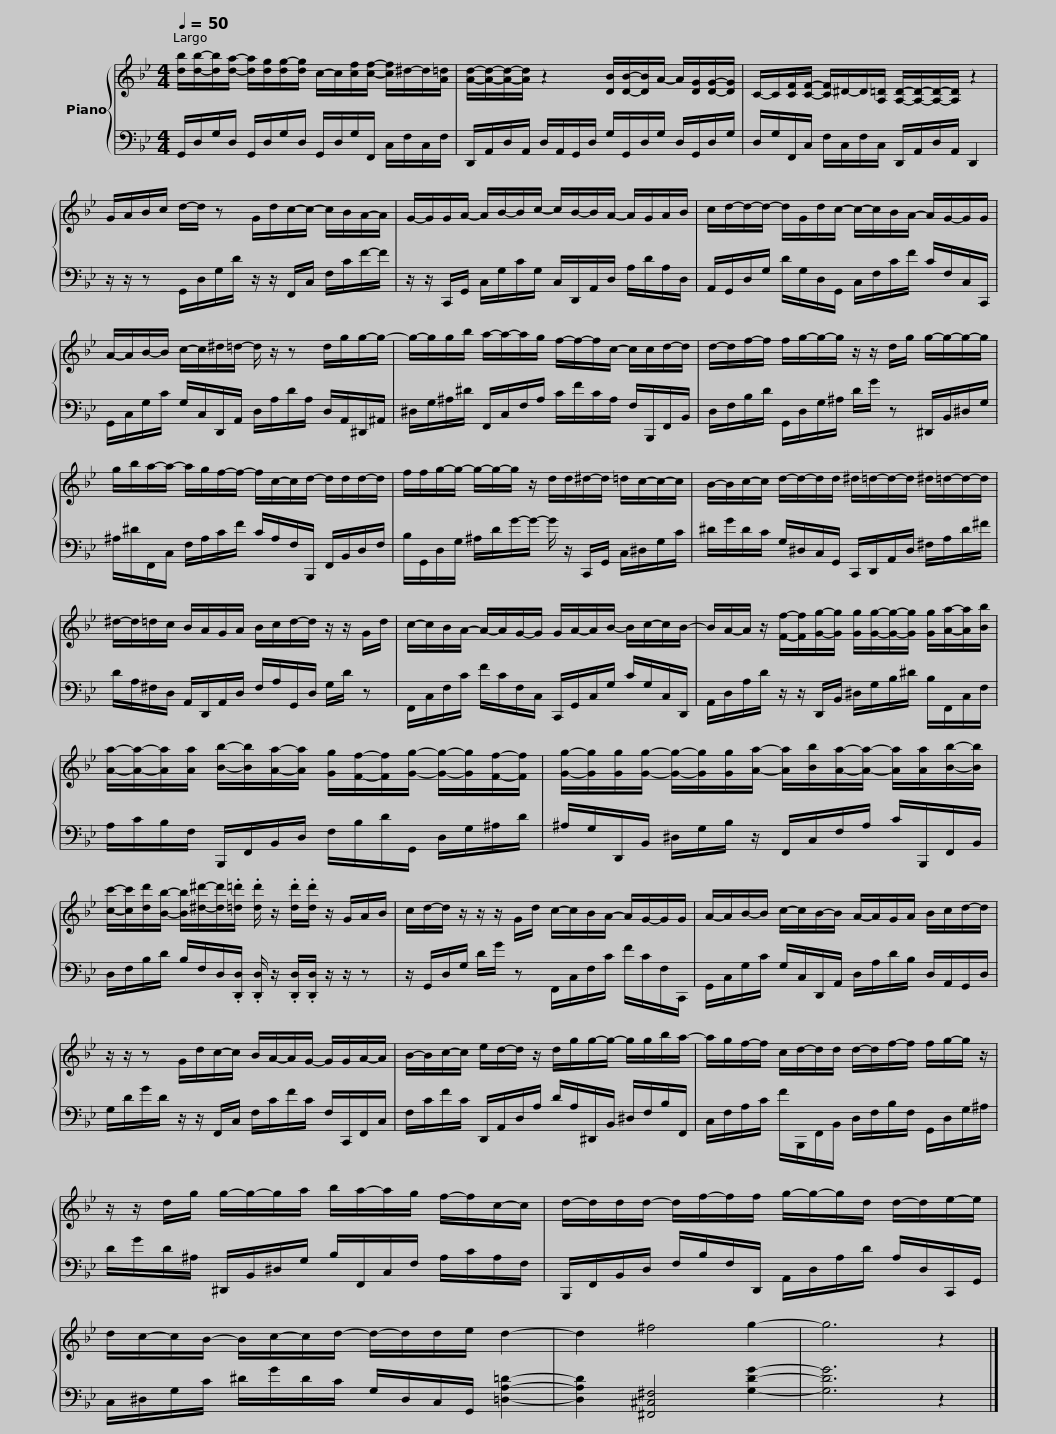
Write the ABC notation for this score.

X:1
%%score { 1 | 2 }
L:1/8
Q:1/4=50
M:4/4
I:linebreak $
K:Bb
V:1 treble
V:2 bass
V:1
 [db]/[db]/-[db]/[da]/- [da]/[dg]/[dg-]/[dg]/ c/-c/[cf]/[cf]/- [cf]/^d/-d/[A=d]/ | [Ad]/-[Ad]/-[Ad]/-[Ad]/ z2 [DB]/[DB]/-[DB]/A/- A/[DG]/[DG]/-[DG]/ |$ C/-C/[CF]/[CF]/- [CF]/^D/-D/[A,=D]/ [A,D]/-[A,D]/-[A,D]/-[A,D]/ z2 | G/A/B/c/ d/-d/ z G/d/c/-c/- c/B/A/-A/ |$ G/-G/G/A/- A/B/-B/c/- c/B/-B/A/- A/G/A/B/ | %5
 c/d/-d/-d/- d/G/d/c/- c/-c/B/A/- A/G/-G/G/ |$ A/-A/B/-B/ c/-c/^d/=d/- d/ z/ z d/g/g/-g/- | g/-g/g/b/ a/-a/-a/g/ f/-f/-f/c/- c/c/d/-d/ |$ d/-d/f/-f/ f/g/-g/-g/ z/ z/ d/g/ g/-g/-g/-g/ | g/b/a/-a/- a/g/f/-f/- f/c/-c/d/- d/d/d/-d/ |$ %10
 f/f/g/-g/- g/-g/-g/ z/ d/d/^d/-d/ =d/c/-c/-c/ | B/-B/c/-c/ d/-d/-d/d/ ^d/=d/-d/-d/ ^d/=d/-d/-d/ |$ ^d/-d/=d/c/ B/A/G/A/ B/c/d/-d/ z/ z/ G/d/ | c/-c/B/A/- A/-A/G/-G/ G/A/-A/B/- B/c/-c/B/- |$ B/A/-A/ z/ [Ff]/-[Ff]/[Gg]/-[Gg]/ [Gg]/[Gg]/-[Gg]/-[Gg]/ [Gg]/[Aa]/-[Aa]/[Bb]/ | %15
 [Aa]/-[Aa]/-[Aa]/[Aa]/ [Bb]/-[Bb]/[Aa]/-[Aa]/ [Gg]/[Ff]/-[Ff]/[Gg]/- [Gg]/-[Gg]/[Ff]/-[Ff]/ |$ [Gg]/-[Gg]/[Gg]/[Gg]/- [Gg]/-[Gg]/[Gg]/[Aa]/- [Aa]/[Bb]/[Aa]/-[Aa]/- [Aa]/[Aa]/[Bb]/-[Bb]/ | [cc']/-[cc']/[dd']/[Bb]/- [Bb]/[^d^d']/-[dd']/.[=d=d']/ .[dd']/ z/ .[dd']/.[dd']/ z/ G/A/B/ |$ c/d/-d/ z/ z/ z/ G/d/ c/-c/B/A/- A/G/-G/G/ | A/-A/B/-B/ c/-c/B/-B/ A/-A/G/A/ B/c/d/-d/ |$ %20
 z/ z/ z G/d/c/-c/ B/A/-A/G/- G/G/A/-A/ | B/-B/c/-c/ e/d/-d/ z/ d/g/g/-g/- g/g/b/a/- |$ a/g/f/-f/ c/d/-d/d/ d/-d/f/-f/ f/g/-g/ z/ | z/ z/ d/g/ g/-g/-g/a/ b/a/-a/g/ f/-f/c/-c/ |$ d/-d/d/d/- d/f/-f/f/ g/-g/-g/d/ d/-d/e/-e/ | %25
 d/c/-c/B/- B/c/-c/d/- d/-d/d/e/ d2- | d2 ^f4 g2- | g6 z2 |] %28
V:2
 G,,/D,/G,/D,/ G,,/D,/G,/D,/ G,,/D,/G,/F,,/ C,/F,/C,/F,/ | D,,/A,,/D,/A,,/ D,/A,,/G,,/D,/ G,/G,,/D,/G,/ D,/G,,/D,/G,/ |$ D,/G,/F,,/C,/ F,/C,/F,/C,/ D,,/A,,/D,/A,,/ D,,2 | z/ z/ z G,,/D,/G,/D/ z/ z/ F,,/C,/ F,/C/F/-F/ |$ z/ z/ C,,/G,,/ C,/G,/C/G,/ C,/D,,/A,,/D,/ A,/D/A,/D,/ | %5
 A,,/G,,/D,/G,/ D/G,/D,/G,,/ C,/F,/C/F/ C/F,/C,/C,,/ |$ G,,/C,/G,/C/ G,/C,/D,,/A,,/ D,/A,/D/A,/ D,/A,,/^D,,/^A,,/ | ^D,/G,/^A,/^D/ F,,/C,/F,/A,/ C/F/C/A,/ F,/B,,,/F,,/B,,/ |$ D,/F,/B,/D/ G,,/D,/G,/^A,/ D/G/ z ^D,,/B,,/^D,/G,/ | ^A,/^D/F,,/C,/ F,/A,/C/F/ C/A,/F,/B,,,/ F,,/B,,/D,/F,/ |$ %10
 B,/G,,/D,/G,/ ^A,/D/G/-G/- G/ z/ C,,/G,,/ C,/^D,/G,/C/ | ^D/G/D/C/ G,/^D,/C,/G,,/ C,,/D,,/A,,/D,/ ^F,/A,/D/^F/ |$ D/A,/^F,/D,/ A,,/D,,/A,,/D,/ F,/A,/G,,/D,/ G,/D/ z | F,,/C,/F,/C/ F/C/F,/C,/ C,,/G,,/C,/G,/ C/G,/C,/D,,/ |$ A,,/D,/A,/D/ z/ z/ D,,/B,,/ ^D,/G,/B,/^D/ B,/F,,/C,/F,/ | %15
 A,/C/B,/F,/ B,,,/F,,/B,,/D,/ F,/B,/D/G,,/ D,/G,/^A,/D/ |$ ^A,/G,/D,,/B,,/ ^D,/G,/B,/ z/ F,,/C,/F,/A,/ C/B,,,/F,,/B,,/ | D,/F,/B,/D/ B,/F,/D,/.[D,,D,]/ .[D,,D,]/ z/ .[D,,D,]/.[D,,D,]/ z/ z/ z |$ z/ G,,/D,/G,/ D/G/ z F,,/C,/F,/C/ F/C/F,/C,,/ | G,,/C,/G,/C/ G,/C,/D,,/A,,/ D,/A,/D/B,/ D,/A,,/G,,/D,/ |$ %20
 G,/D/G/D/ z/ z/ F,,/C,/ F,/C/F/C/ F,/C,,/F,,/C,/ | F,/C/F/C/ D,,/A,,/D,/A,/ D/A,/^D,,/B,,/ ^D,/F,/B,/F,,/ |$ C,/F,/A,/C/ F/B,,,/F,,/B,,/ D,/F,/B,/F,/ G,,/D,/G,/^A,/ | D/G/D/^A,/ ^D,,/B,,/^D,/G,/ B,/F,,/C,/F,/ A,/C/A,/F,/ |$ B,,,/F,,/B,,/D,/ F,/B,/F,/D,,/ A,,/D,/A,/D/ A,/D,/C,,/G,,/ | %25
 C,/^D,/G,/C/ ^D/G/D/C/ G,/D,/C,/G,,/ [=D,A,=D]2- | [D,A,D]2 [^F,,^C,^F,]4 [G,DG]2- | [G,DG]6 z2 |] %28
